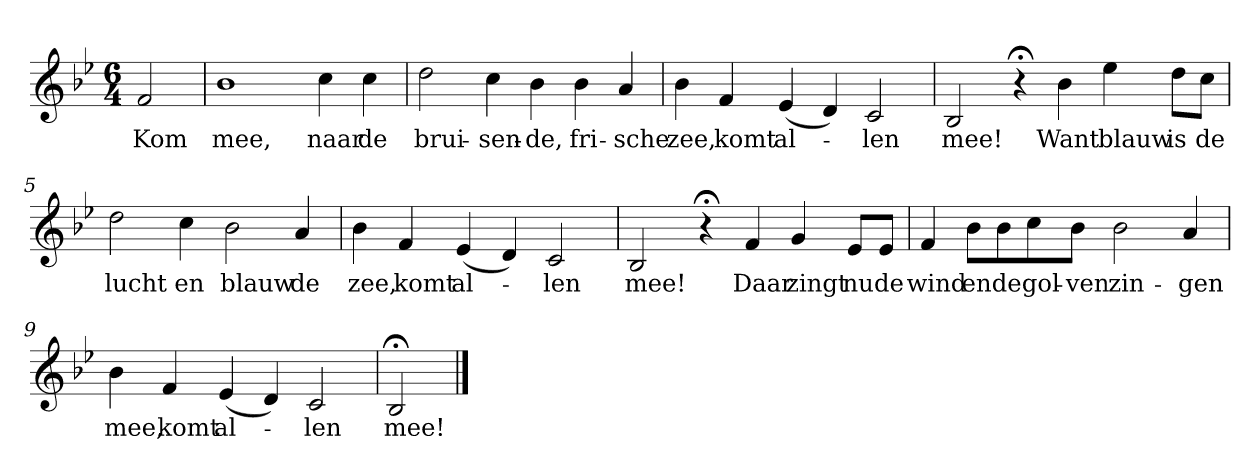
**kern	**text
*part1	*part1
*staff1	*staff1
*k[b-e-]	*
*B-:	*
*M6/4	*
*MM120	*
=	=
2f	Kom
=1	=1
1b-	mee,
4cc	naar
4cc	de
=2	=2
2dd	brui-
4cc	-sen-
4b-	-de,
4b-	fri-
4a	-sche
=3	=3
4b-	zee,
4f	komt
(4e-	al-
4d)	.
2c	-len
=4	=4
2B-	mee!
4r;<	.
4b-	Want
4ee-	blauw
8ddL	is
8ccJ	de
=5	=5
2dd	lucht
4cc	en
2b-	blauw
4a	de
=6	=6
4b-	zee,
4f	komt
(4e-	al-
4d)	.
2c	-len
=7	=7
2B-	mee!
4r;<	.
4f	Daar
4g	zingt
8e-L	nu
8e-J	de
=8	=8
4f	wind
8b-L	en
8b-	de
8cc	gol-
8b-J	-ven
2b-	zin-
4a	-gen
=9	=9
4b-	mee,
4f	komt
(4e-	al-
4d)	.
2c	-len
=10	=10
2B-;<	mee!
==	==
*-	*-
